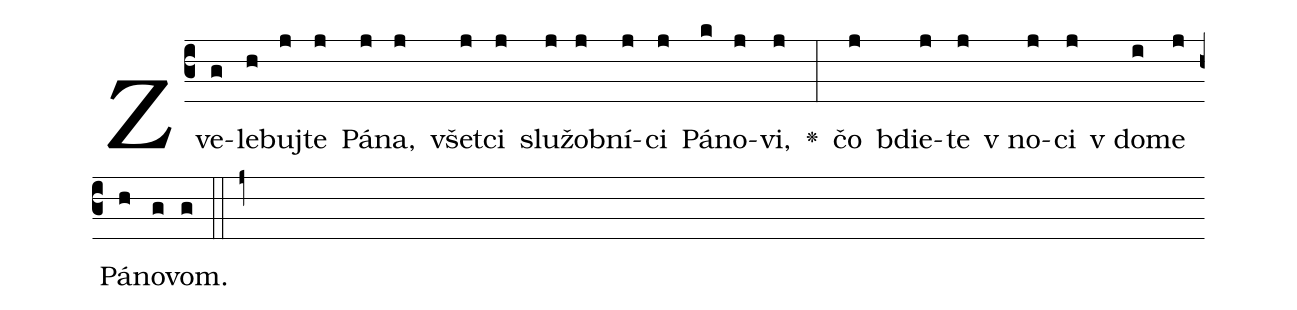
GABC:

%%
Zve(g)le(h)buj(j)te(j) Pá(j)na,(j) všet(j)ci(j) slu(j)žob(j)ní(j)ci(j) Pá(k)no(j)vi,(j) <v>\greheightstar</v> (:)
čo(j) bdie(j)te(j) v no(j)ci(j) v do(i)me(j) Pá(h)no(g)vom.(g) (::j+)
